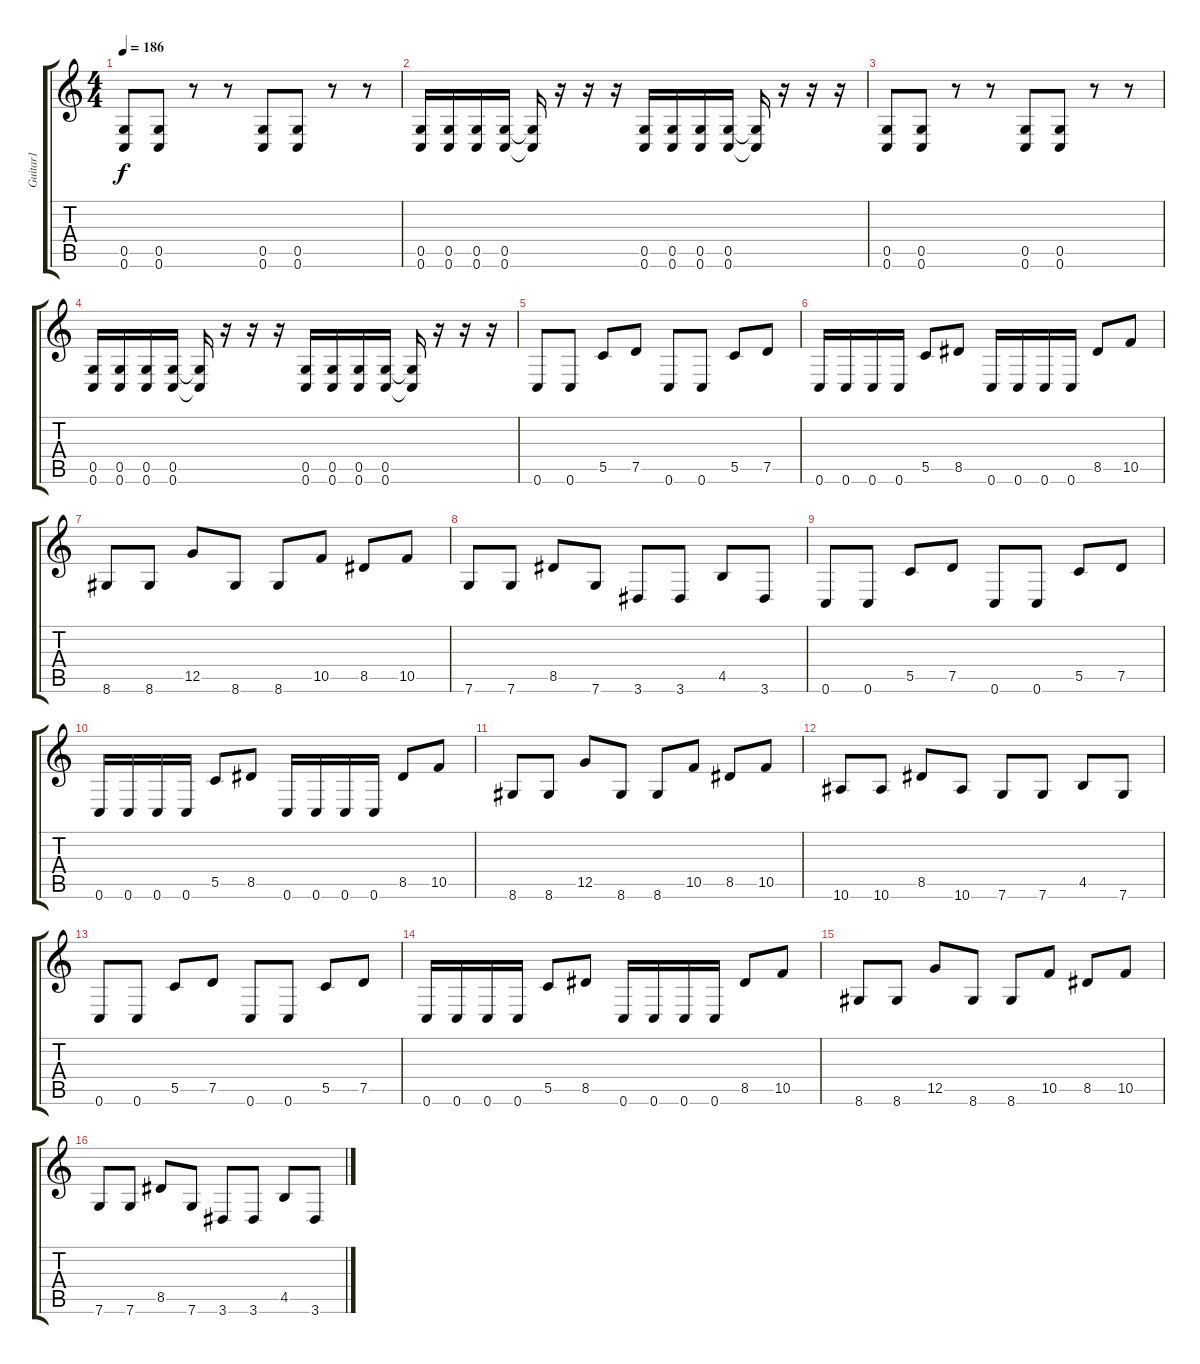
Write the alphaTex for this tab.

\track ("Guitar1" "Guitar1") {instrument distortionguitar}
\staff {score tabs}
\tuning (D4 A3 F3 C3 G2 C2) {hide}
\ts (4 4)
\tempo 186
\clef g2
\ks c
(0.5 0.6).8{dy f} (0.5 0.6).8 r.8 r.8 (0.5 0.6).8 (0.5 0.6).8 r.8 r.8 |
(0.5 0.6).16 (0.5 0.6).16 (0.5 0.6).16 (0.5 0.6).16 (0.5{t} 0.6{t}).16 r.16 r.16 r.16 (0.5 0.6).16 (0.5 0.6).16 (0.5 0.6).16 (0.5 0.6).16 (0.5{t} 0.6{t}).16 r.16 r.16 r.16 |
(0.5 0.6).8 (0.5 0.6).8 r.8 r.8 (0.5 0.6).8 (0.5 0.6).8 r.8 r.8 |
(0.5 0.6).16 (0.5 0.6).16 (0.5 0.6).16 (0.5 0.6).16 (0.5{t} 0.6{t}).16 r.16 r.16 r.16 (0.5 0.6).16 (0.5 0.6).16 (0.5 0.6).16 (0.5 0.6).16 (0.5{t} 0.6{t}).16 r.16 r.16 r.16 |
0.6.8 0.6.8 5.5.8 7.5.8 0.6.8 0.6.8 5.5.8 7.5.8 |
0.6.16 0.6.16 0.6.16 0.6.16 5.5.8 8.5.8 0.6.16 0.6.16 0.6.16 0.6.16 8.5.8 10.5.8 |
8.6.8 8.6.8 12.5.8 8.6.8 8.6.8 10.5.8 8.5.8 10.5.8 |
7.6.8 7.6.8 8.5.8 7.6.8 3.6.8 3.6.8 4.5.8 3.6.8 |
0.6.8 0.6.8 5.5.8 7.5.8 0.6.8 0.6.8 5.5.8 7.5.8 |
0.6.16 0.6.16 0.6.16 0.6.16 5.5.8 8.5.8 0.6.16 0.6.16 0.6.16 0.6.16 8.5.8 10.5.8 |
8.6.8 8.6.8 12.5.8 8.6.8 8.6.8 10.5.8 8.5.8 10.5.8 |
10.6.8 10.6.8 8.5.8 10.6.8 7.6.8 7.6.8 4.5.8 7.6.8 |
0.6.8 0.6.8 5.5.8 7.5.8 0.6.8 0.6.8 5.5.8 7.5.8 |
0.6.16 0.6.16 0.6.16 0.6.16 5.5.8 8.5.8 0.6.16 0.6.16 0.6.16 0.6.16 8.5.8 10.5.8 |
8.6.8 8.6.8 12.5.8 8.6.8 8.6.8 10.5.8 8.5.8 10.5.8 |
7.6.8 7.6.8 8.5.8 7.6.8 3.6.8 3.6.8 4.5.8 3.6.8
